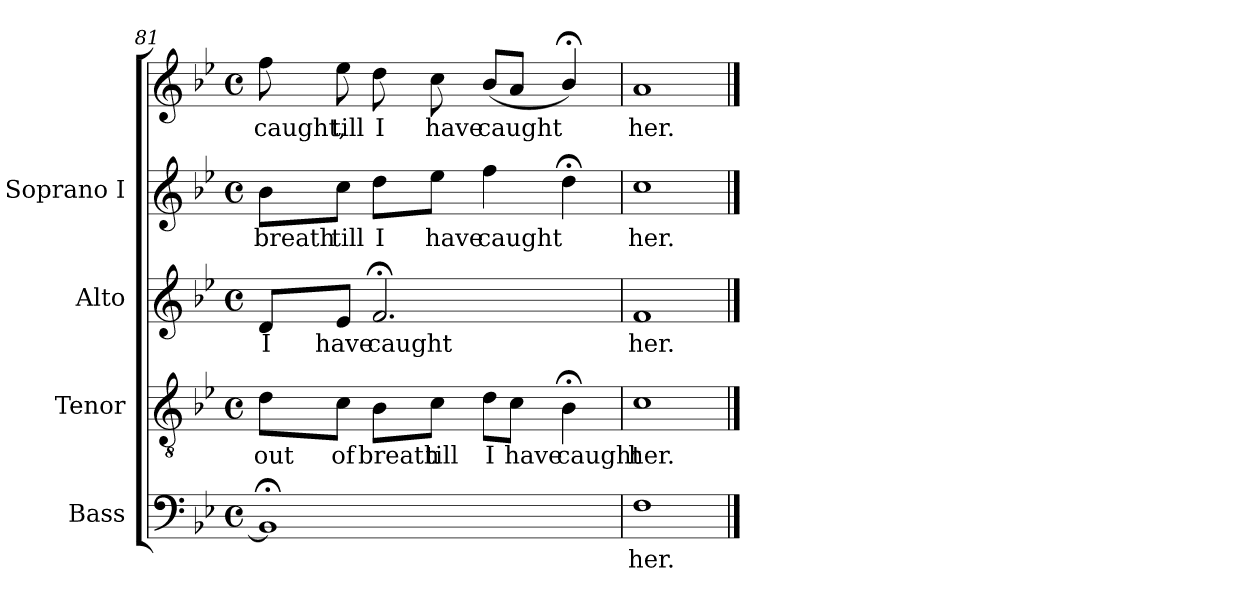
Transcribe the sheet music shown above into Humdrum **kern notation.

**kern	**text	**kern	**text	**kern	**text	**kern	**text	**kern	**text
*part4	*part4	*part3	*part3	*part2	*part2	*part1	*part1	*part1	*part1
*staff5	*staff5	*staff4	*staff4	*staff3	*staff3	*staff2	*staff2	*staff1	*staff1
*I"Bass	*	*I"Tenor	*	*I"Alto	*	*I"Soprano I	*	*	*
*I'B	*	*I'T	*	*I'A	*	*I'S	*	*	*
*clefF4	*	*clefGv2	*	*clefG2	*	*clefG2	*	*clefG2	*
*k[b-e-]	*	*k[b-e-]	*	*k[b-e-]	*	*k[b-e-]	*	*k[b-e-]	*
*B-:	*	*B-:	*	*B-:	*	*B-:	*	*B-:	*
*M4/4	*	*M4/4	*	*M4/4	*	*M4/4	*	*M4/4	*
*met(c)	*	*met(c)	*	*met(c)	*	*met(c)	*	*met(c)	*
=81	=81	=81	=81	=81	=81	=81	=81	=81	=81
!	!	!	!LO:LY:b	!	!LO:LY:b	!	!LO:LY:b	!	!LO:LY:b
1BB-;<]	.	8d\L	out	8d/L	I	8b-\L	breath	8ff	caught,
!	!	!	!LO:LY:b	!	!LO:LY:b	!	!LO:LY:b	!	!LO:LY:b
.	.	8c\J	of	8e-/J	have	8cc\J	till	8ee-	till
!	!	!	!LO:LY:b	!	!LO:LY:b	!	!LO:LY:b	!	!LO:LY:b
.	.	8B-\L	breath	2.f;<	caught	8dd\L	I	8dd	I
!	!	!	!LO:LY:b	!	!	!	!LO:LY:b	!	!LO:LY:b
.	.	8c\J	till	.	.	8ee-\J	have	8cc	have
!	!	!	!LO:LY:b	!	!	!	!LO:LY:b	!	!LO:LY:b
.	.	8d\L	I	.	.	4ff	caught	(<8b-L	caught
!	!	!	!LO:LY:b	!	!	!	!	!	!
.	.	8c\J	have	.	.	.	.	8aJ	.
!	!	!	!LO:LY:b	!	!	!	!	!	!
.	.	4B-;<	caught	.	.	4dd;<	.	4b-;</)	.
=82	=82	=82	=82	=82	=82	=82	=82	=82	=82
!	!LO:LY:b	!	!LO:LY:b	!	!LO:LY:b	!	!LO:LY:b	!	!LO:LY:b
1F	her.	1c	her.	1f	her.	1cc	her.	1a	her.
==	==	==	==	==	==	==	==	==	==
*-	*-	*-	*-	*-	*-	*-	*-	*-	*-
